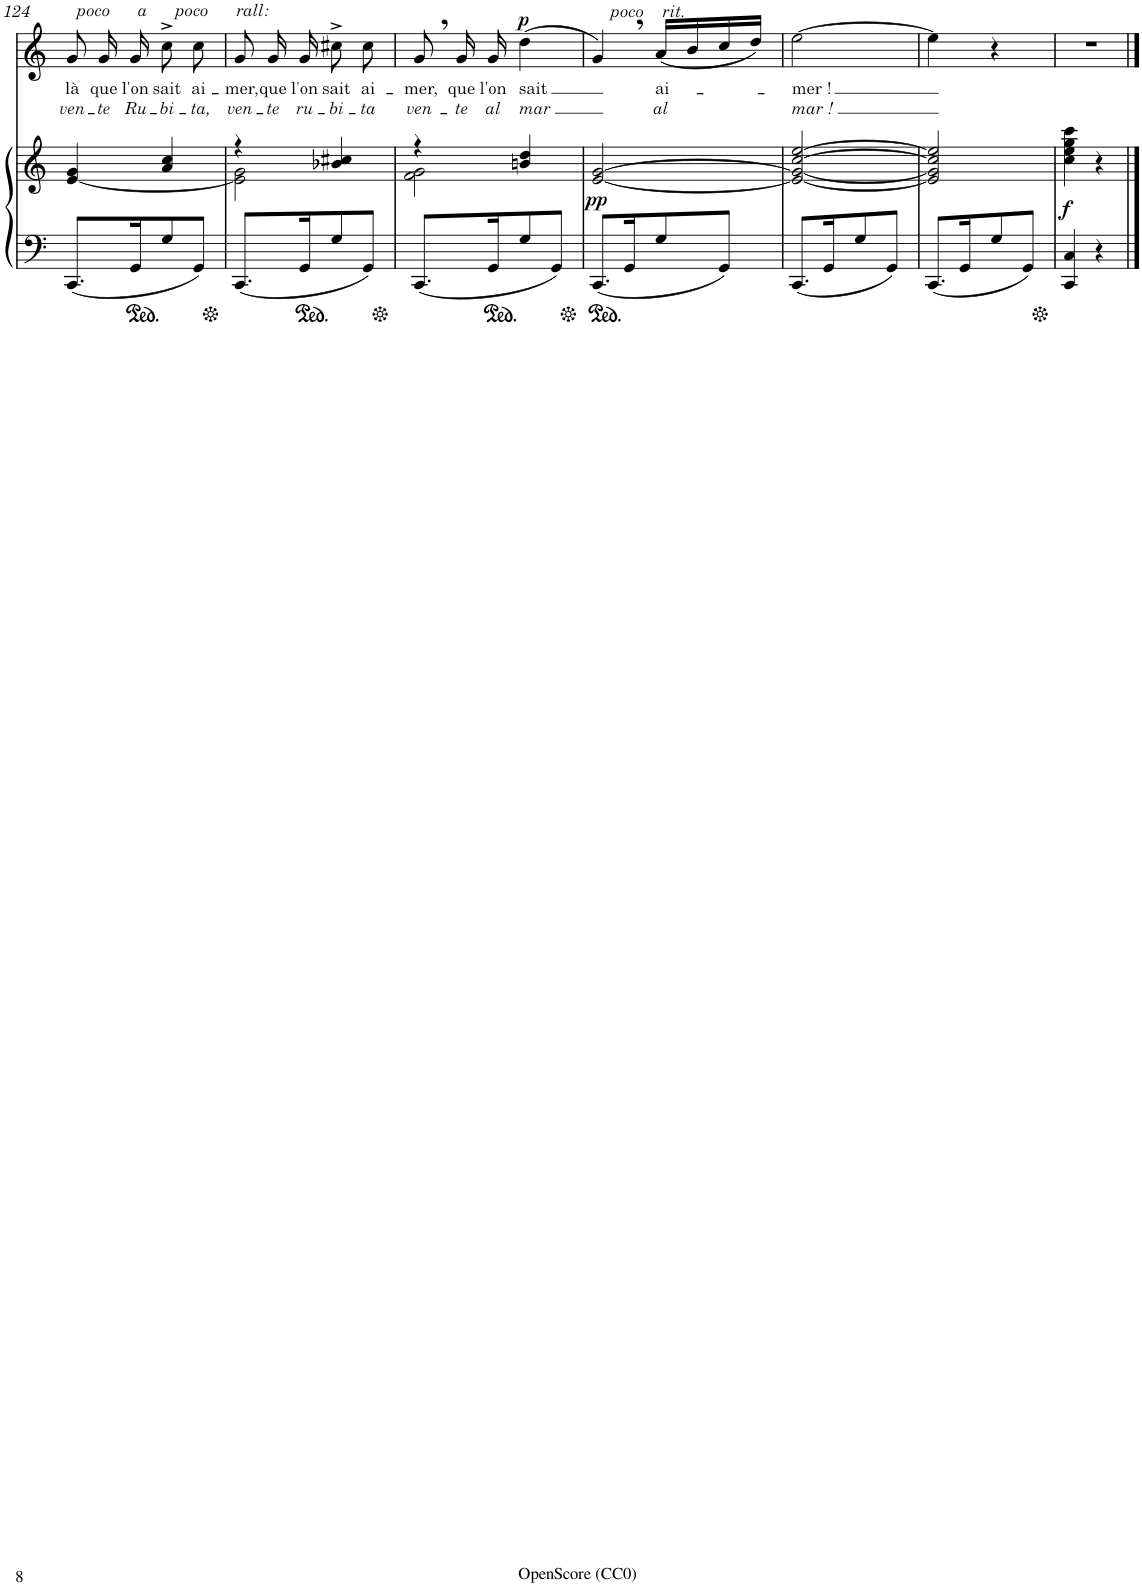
**kern	**kern	**dynam	**kern	**text	**text	**dynam
*part2	*part2	*part2	*part1	*part1	*part1	*part1
*staff3	*staff2	*staff2/3	*staff1	*staff1	*staff1	*staff1
*I"Piano	*	*	*I"Chant Voice	*	*	*
*I'Pno	*	*	*	*	*	*
!!LO:PB:g=z
*clefF4	*clefG2	*	*clefG2	*	*	*
*k[]	*k[]	*	*k[]	*	*	*
*M2/4	*M2/4	*	*M2/4	*	*	*
=124	=124	=124	=124	=124	=124	=124
!	!	!	!LO:TX:a:i:t=poco      a      poco      rall&colon;	!	!	!
!	!	!	!	!LO:LY:b	!LO:LY:b	!
8.CC/L	[<4e/ 4g/	.	8g/	là	ven-	.
!	!	!	!	!LO:LY:b	!LO:LY:b	!
.	.	.	16g/	que	-te	.
!	!	!	!	!LO:LY:b	!LO:LY:b	!
16GG/K	.	.	16g/	l'on	Ru-	.
!	!	!	!	!LO:LY:b	!LO:LY:b	!
8G/	4a/ 4cc/	.	8cc^\	sait	-bi-	.
!	!	!	!	!LO:LY:b	!LO:LY:b	!
8GG/J	.	.	8cc\	ai-	-ta,	.
=125	=125	=125	=125	=125	=125	=125
*	*^	*	*	*	*	*
!	!	!	!	!	!LO:LY:b	!LO:LY:b	!
8.CC/L	4r	2e\] 2g\	.	8g/	-mer,	ven-	.
!	!	!	!	!	!LO:LY:b	!LO:LY:b	!
.	.	.	.	16g/	que	-te	.
!	!	!	!	!	!LO:LY:b	!LO:LY:b	!
16GG/K	.	.	.	16g/	l'on	ru-	.
!	!	!	!	!	!LO:LY:b	!LO:LY:b	!
8G/	4b-X/ 4cc#X/	.	.	8cc#X^\	sait	-bi-	.
!	!	!	!	!	!LO:LY:b	!LO:LY:b	!
8GG/J	.	.	.	8cc#\	ai-	-ta	.
=126	=126	=126	=126	=126	=126	=126	=126
!	!	!	!	!	!LO:LY:b	!LO:LY:b	!
8.CC/L	4r	2f\ 2g\	.	8g,/	-mer,	ven-	.
!	!	!	!	!	!LO:LY:b	!LO:LY:b	!
.	.	.	.	16g/	que	-te	.
!	!	!	!	!	!LO:LY:b	!LO:LY:b	!
16GG/K	.	.	.	16g/	l'on	al	.
!	!	!	!	!	!LO:LY:b	!LO:LY:b	!LO:DY:a
8G/	4bn/ 4dd/	.	.	(4dd\	sait	-mar	p
8GG/J	.	.	.	.	.	.	.
*	*v	*v	*	*	*	*	*
=127	=127	=127	=127	=127	=127	=127
!	!	!	!LO:TX:a:i:t=poco    rit.	!	!	!
!	!	!LO:DY:b	!	!	!	!
8.CC/L	[2e/ [2g/	pp	4g,/)	.	.	.
16GG/K	.	.	.	.	.	.
!	!	!	!	!LO:LY:b	!LO:LY:b	!
8G/	.	.	(16a/LL	ai-	al	.
.	.	.	16b/	.	.	.
8GG/J	.	.	16cc/	.	.	.
.	.	.	16dd/JJ)	.	.	.
=128	=128	=128	=128	=128	=128	=128
!	!	!	!	!LO:LY:b	!LO:LY:b	!
8.CC/L	2e/_ 2g/_ [2cc/ [2ee/	.	[2ee\	-mer !	mar !	.
16GG/K	.	.	.	.	.	.
8G/	.	.	.	.	.	.
8GG/J	.	.	.	.	.	.
=129	=129	=129	=129	=129	=129	=129
8.CC/L	2e/] 2g/] 2cc/] 2ee/]	.	4ee\]	.	.	.
16GG/K	.	.	.	.	.	.
8G/	.	.	4r	.	.	.
8GG/J	.	.	.	.	.	.
=130	=130	=130	=130	=130	=130	=130
!	!	!LO:DY:b	!	!	!	!
4CC/ 4C/	4cc\ 4ee\ 4gg\ 4ccc\	f	2r	.	.	.
4r	4r	.	.	.	.	.
==	==	==	==	==	==	==
*-	*-	*-	*-	*-	*-	*-
